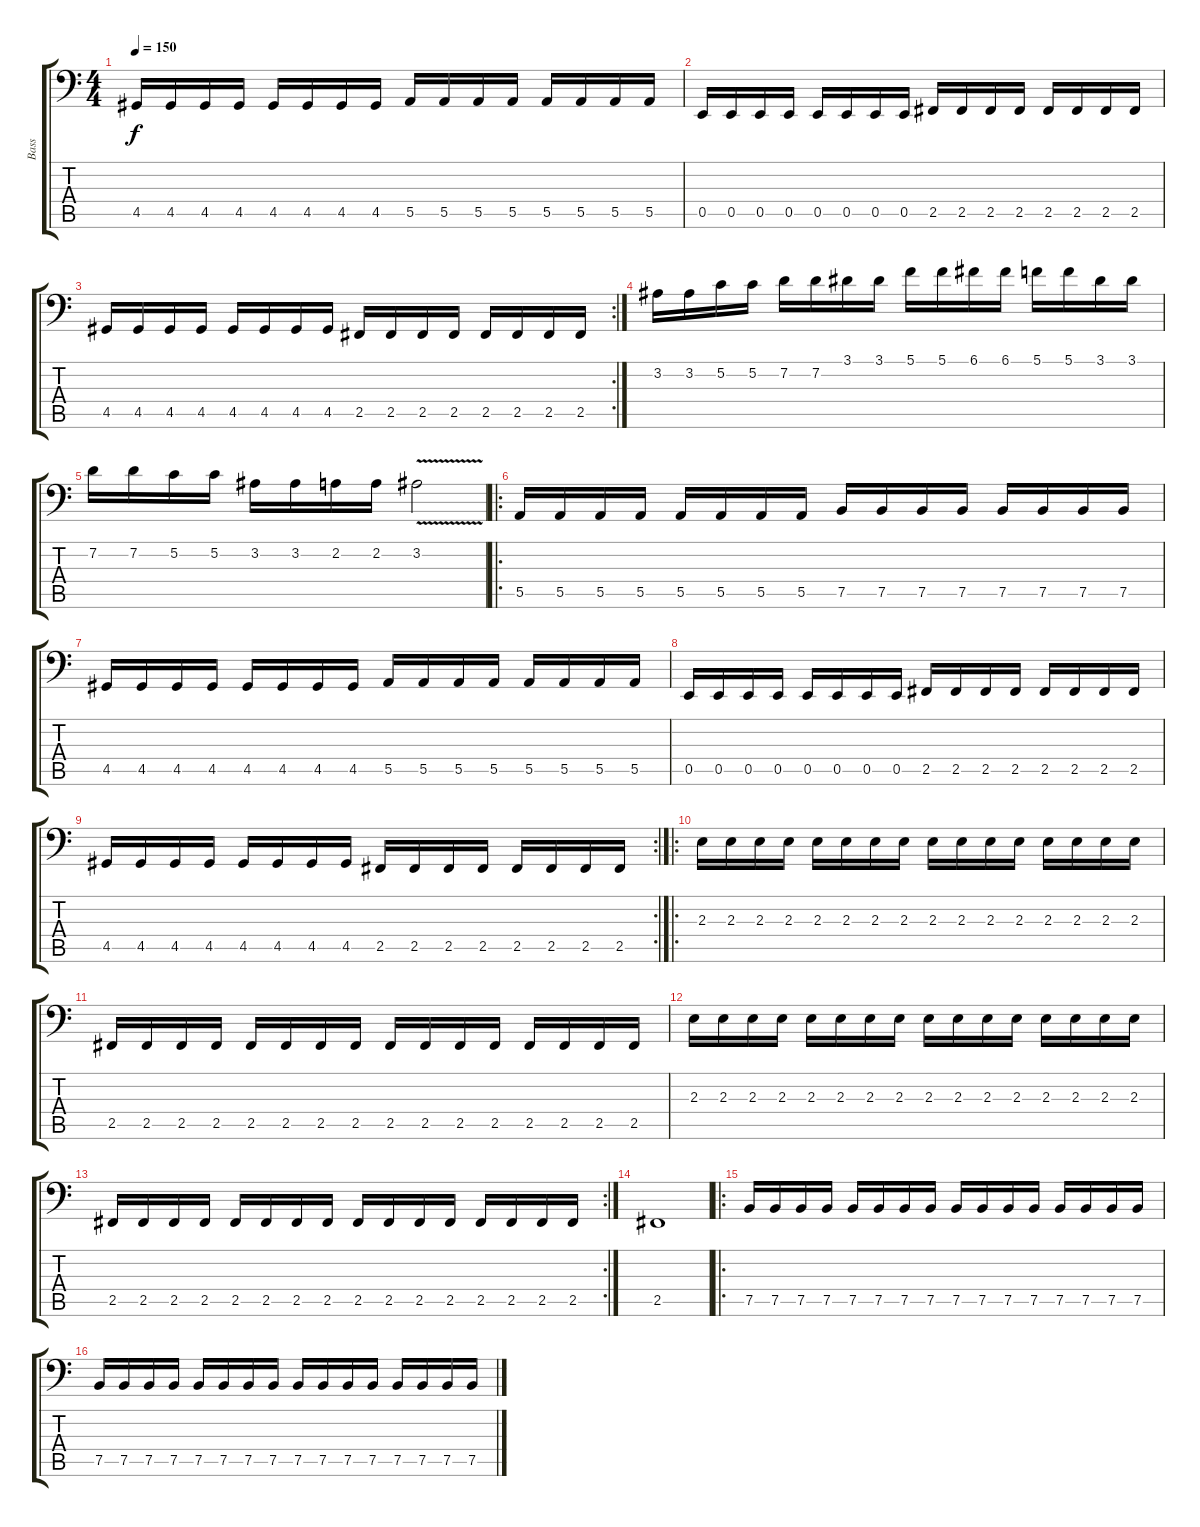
\track ("Bass" "Bass") {instrument electricbassfinger}
\staff {score tabs}
\tuning (C3 G2 D2 A1 E1 B0) {hide}
\ts (4 4)
\tempo 150
\clef f4
\ks c
4.5.16{dy f} 4.5.16 4.5.16 4.5.16 4.5.16 4.5.16 4.5.16 4.5.16 5.5.16 5.5.16 5.5.16 5.5.16 5.5.16 5.5.16 5.5.16 5.5.16 |
0.5.16 0.5.16 0.5.16 0.5.16 0.5.16 0.5.16 0.5.16 0.5.16 2.5.16 2.5.16 2.5.16 2.5.16 2.5.16 2.5.16 2.5.16 2.5.16 |
\rc 2
4.5.16 4.5.16 4.5.16 4.5.16 4.5.16 4.5.16 4.5.16 4.5.16 2.5.16 2.5.16 2.5.16 2.5.16 2.5.16 2.5.16 2.5.16 2.5.16 |
3.2.16 3.2.16 5.2.16 5.2.16 7.2.16 7.2.16 3.1.16 3.1.16 5.1.16 5.1.16 6.1.16 6.1.16 5.1.16 5.1.16 3.1.16 3.1.16 |
7.2.16 7.2.16 5.2.16 5.2.16 3.2.16 3.2.16 2.2.16 2.2.16 3.2{v}.2 |
\ro
5.5.16 5.5.16 5.5.16 5.5.16 5.5.16 5.5.16 5.5.16 5.5.16 7.5.16 7.5.16 7.5.16 7.5.16 7.5.16 7.5.16 7.5.16 7.5.16 |
4.5.16 4.5.16 4.5.16 4.5.16 4.5.16 4.5.16 4.5.16 4.5.16 5.5.16 5.5.16 5.5.16 5.5.16 5.5.16 5.5.16 5.5.16 5.5.16 |
0.5.16 0.5.16 0.5.16 0.5.16 0.5.16 0.5.16 0.5.16 0.5.16 2.5.16 2.5.16 2.5.16 2.5.16 2.5.16 2.5.16 2.5.16 2.5.16 |
\rc 2
4.5.16 4.5.16 4.5.16 4.5.16 4.5.16 4.5.16 4.5.16 4.5.16 2.5.16 2.5.16 2.5.16 2.5.16 2.5.16 2.5.16 2.5.16 2.5.16 |
\ro
2.3.16 2.3.16 2.3.16 2.3.16 2.3.16 2.3.16 2.3.16 2.3.16 2.3.16 2.3.16 2.3.16 2.3.16 2.3.16 2.3.16 2.3.16 2.3.16 |
2.5.16 2.5.16 2.5.16 2.5.16 2.5.16 2.5.16 2.5.16 2.5.16 2.5.16 2.5.16 2.5.16 2.5.16 2.5.16 2.5.16 2.5.16 2.5.16 |
2.3.16 2.3.16 2.3.16 2.3.16 2.3.16 2.3.16 2.3.16 2.3.16 2.3.16 2.3.16 2.3.16 2.3.16 2.3.16 2.3.16 2.3.16 2.3.16 |
\rc 2
2.5.16 2.5.16 2.5.16 2.5.16 2.5.16 2.5.16 2.5.16 2.5.16 2.5.16 2.5.16 2.5.16 2.5.16 2.5.16 2.5.16 2.5.16 2.5.16 |
2.5.1 |
\ro
7.5.16 7.5.16 7.5.16 7.5.16 7.5.16 7.5.16 7.5.16 7.5.16 7.5.16 7.5.16 7.5.16 7.5.16 7.5.16 7.5.16 7.5.16 7.5.16 |
7.5.16 7.5.16 7.5.16 7.5.16 7.5.16 7.5.16 7.5.16 7.5.16 7.5.16 7.5.16 7.5.16 7.5.16 7.5.16 7.5.16 7.5.16 7.5.16
